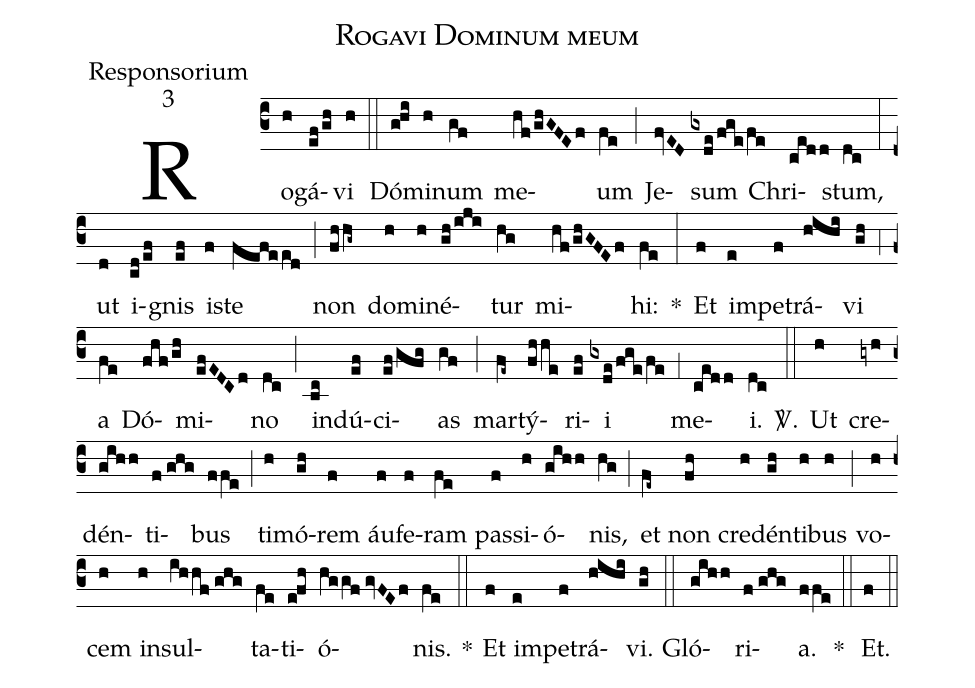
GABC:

name:Rogavi Dominum meum;
office-part:Responsorium;
mode:3;
%%
(c3) Ro(h)gá(ef/gh)vi(h) (::) Dó(g!hi)mi(h)num(gf) me(hf/ghGFEf)um(fe) (;) Je(fvED)sum(gxde/fge/fe) Chri(cedd)stum,(dc) (:) ut(d) i(cd/ef)gnis(ef) i(f)ste(fefeed) (;) non(fhhg~) do(h)mi(h)né(gh/iji)tur(hg) mi(hf/ghGFEf)hi:(fe) *(:) Et(f) im(e)pe(f)trá(hihi)vi(gh) (;4) a(fe) Dó(fhf/gh)mi(efEDCd)no(dc) (;) in(bc)dú(ef)ci(ef/gfg)as(gf) (;) mar(fe~)tý(fhhe)ri(ef)i(gxde/fge/fe) (;1) me(cedd)i.(dc) <sp>V/</sp>.(::) Ut(h) cre(gyh)dén(gihh)ti(f//ghg)bus(ffe) (;) ti(h)mó(gh)rem(f) áu(f)fe(f)ram(fe) pas(f)si(h)ó(gihh)nis,(hg) (;) et(fe~) non(fh) cre(h)dén(gh)ti(h)bus(h) (;) vo(h)cem(h) in(h)sul(ihhf//ghg)ta(fe)ti(e!fh)ó(hggf//gvFEf)nis.(fe) *(::) Et(f) im(e)pe(f)trá(hihi)vi.(gh) (::) Gló(gihh)ri(f//ghg)a.(ffe) *(::) Et.(f) (::)
